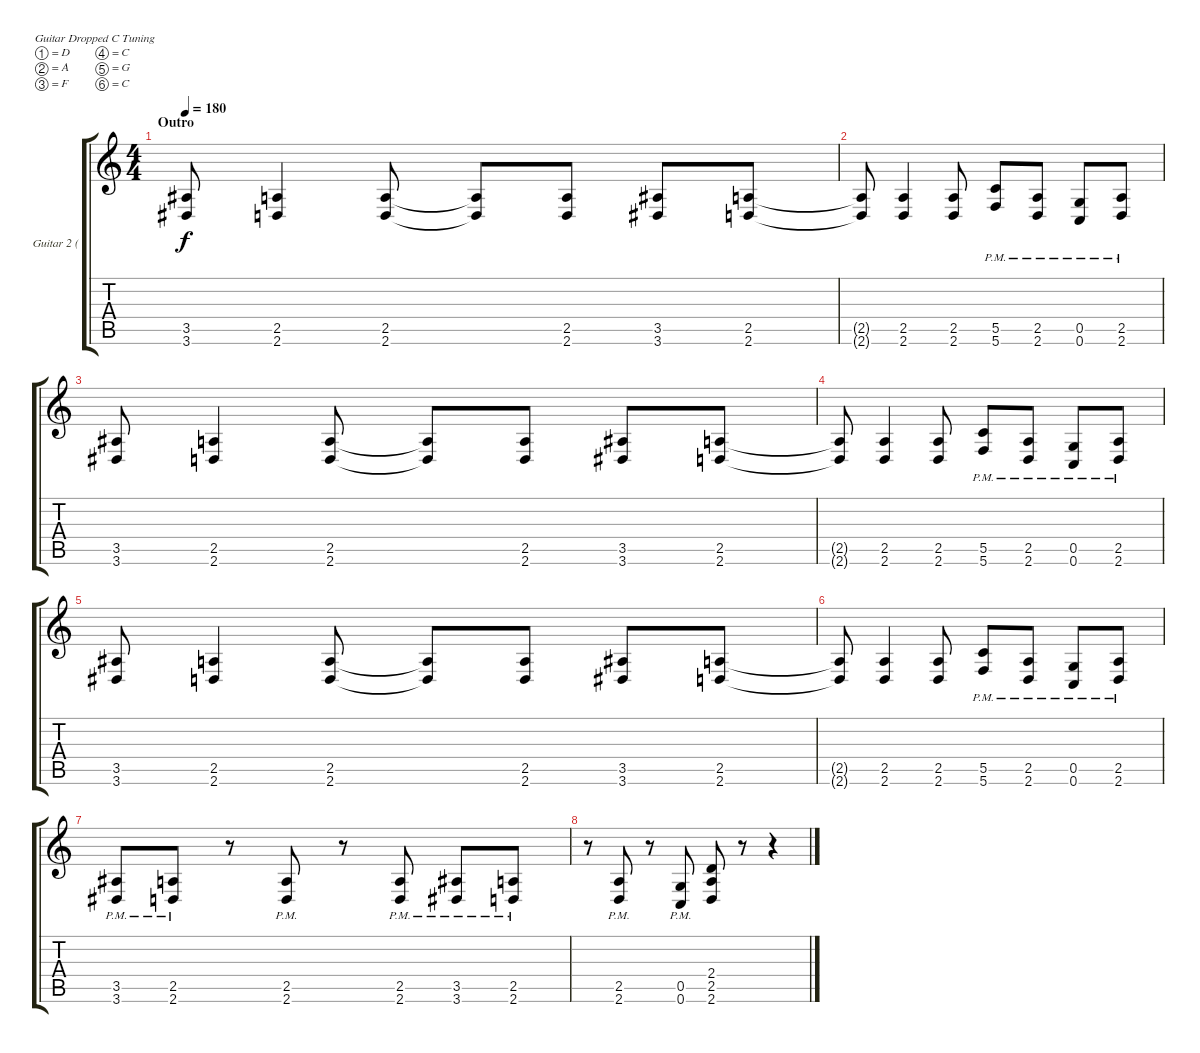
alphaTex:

\defaultSystemsLayout 4
\bracketExtendMode groupsimilarinstruments
\firstSystemTrackNameOrientation horizontal
\otherSystemsTrackNameOrientation horizontal
\track ("Guitar 2 (Rhythm) Left" "Guitar 2 (") {instrument distortionguitar}
\staff {score tabs}
\tuning (D4 A3 F3 C3 G2 C2)
\ts (4 4)
\section ("" "Outro")
\tempo 180
\clef g2
\ks c
(3.6 3.5).8{dy f} (2.6 2.5).4 (2.6 2.5).8 (2.6{t} 2.5{t}).8 (2.6 2.5).8 (3.6 3.5).8 (2.6 2.5).8 |
(2.5{t} 2.6{t}).8 (2.5 2.6).4 (2.6 2.5).8 (5.6{pm} 5.5{pm}).8 (2.6{pm} 2.5{pm}).8 (0.6{pm} 0.5{pm}).8 (2.6{pm} 2.5{pm}).8 |
(3.6 3.5).8 (2.6 2.5).4 (2.6 2.5).8 (2.6{t} 2.5{t}).8 (2.6 2.5).8 (3.6 3.5).8 (2.6 2.5).8 |
(2.5{t} 2.6{t}).8 (2.5 2.6).4 (2.6 2.5).8 (5.6{pm} 5.5{pm}).8 (2.6{pm} 2.5{pm}).8 (0.6{pm} 0.5{pm}).8 (2.6{pm} 2.5{pm}).8 |
(3.6 3.5).8 (2.6 2.5).4 (2.6 2.5).8 (2.6{t} 2.5{t}).8 (2.6 2.5).8 (3.6 3.5).8 (2.6 2.5).8 |
(2.5{t} 2.6{t}).8 (2.5 2.6).4 (2.6 2.5).8 (5.6{pm} 5.5{pm}).8 (2.6{pm} 2.5{pm}).8 (0.6{pm} 0.5{pm}).8 (2.6{pm} 2.5{pm}).8 |
(3.6{pm} 3.5{pm}).8 (2.6{pm} 2.5{pm}).8 r.8 (2.6{pm} 2.5{pm}).8 r.8 (2.6{pm} 2.5{pm}).8 (3.6{pm} 3.5{pm}).8 (2.6{pm} 2.5{pm}).8 |
r.8 (2.6{pm} 2.5{pm}).8 r.8 (0.6{pm} 0.5{pm}).8 (2.6 2.5 2.4).8 r.8 r.4
